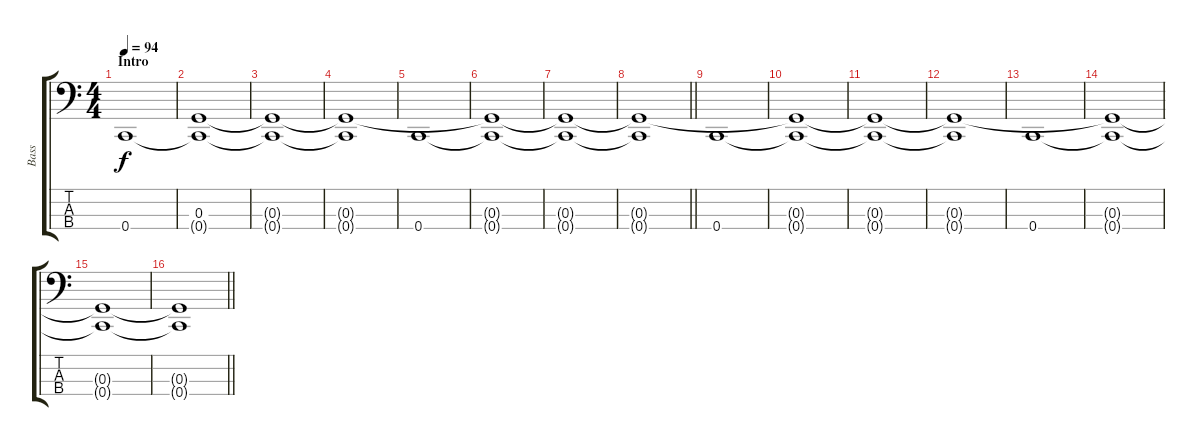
\track ("Bass" "Bass") {solo instrument electricbassfinger}
\staff {score tabs}
\tuning (F2 C2 G1 C1) {hide}
\ts (4 4)
\section ("" "Intro")
\tempo 94
\tempo 149
\tempo 94
\clef f4
\ks c
0.4.1{dy f instrument electricbassfinger} |
(0.3 0.4{t}).1 |
(0.3{t} 0.4{t}).1 |
(0.3{t} 0.4{t}).1 |
0.4.1 |
(0.3{t} 0.4{t}).1 |
(0.3{t} 0.4{t}).1 |
\barLineRight lightlight
(0.3{t} 0.4{t}).1 |
0.4.1 |
(0.3{t} 0.4{t}).1 |
(0.3{t} 0.4{t}).1 |
(0.3{t} 0.4{t}).1 |
0.4.1 |
(0.3{t} 0.4{t}).1 |
(0.3{t} 0.4{t}).1 |
\barLineRight lightlight
(0.3{t} 0.4{t}).1
